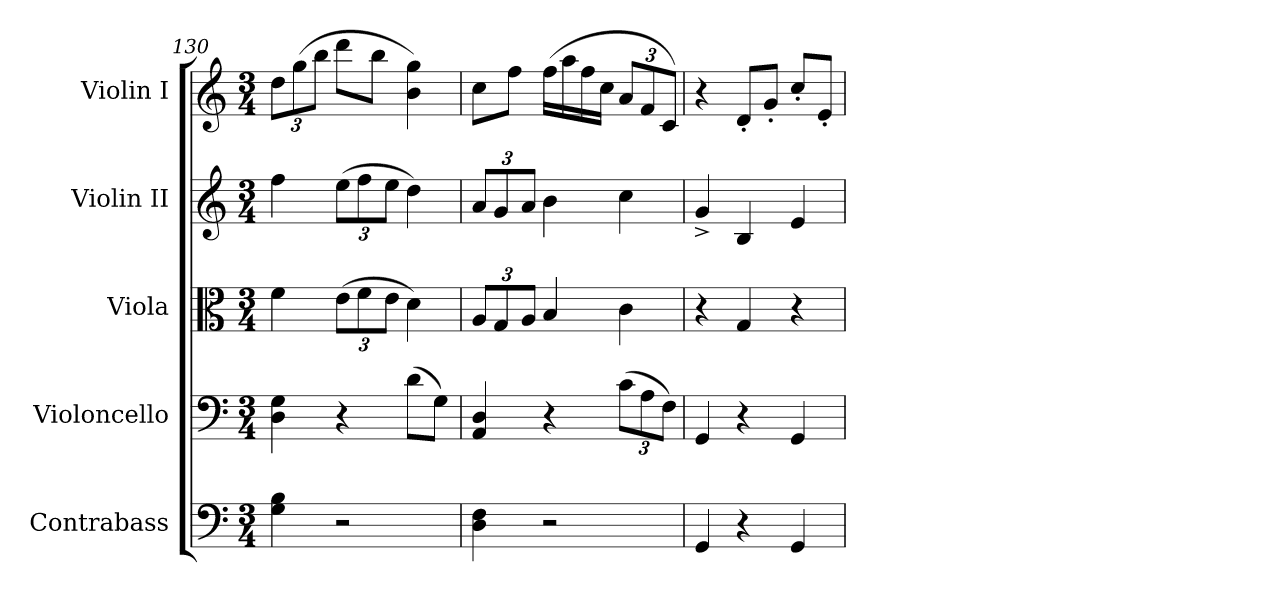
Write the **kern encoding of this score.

**kern	**kern	**kern	**kern	**kern
*part5	*part4	*part3	*part2	*part1
*staff5	*staff4	*staff3	*staff2	*staff1
*I"Contrabass	*I"Violoncello	*I"Viola	*I"Violin II	*I"Violin I
*I'Cb.	*I'Vc.	*I'Vla.	*I'Vln. II	*I'Vln. I
*clefF4	*clefF4	*clefC3	*clefG2	*clefG2
*ITrd7c12	*	*	*	*
*k[]	*k[]	*k[]	*k[]	*k[]
*M3/4	*M3/4	*M3/4	*M3/4	*M3/4
*	*	*	*	*Xbrackettup
=130	=130	=130	=130	=130
4GG\ 4BB\	4D\ 4G\	4f\	4ff\	12dd\L
.	.	.	.	(>12gg\
.	.	.	.	12bb\J
*	*	*Xbrackettup	*Xbrackettup	*
2r	4r	(>12e\L	(>12ee\L	8ddd\L
.	.	12f\	12ff\	.
.	.	.	.	8bb\J
.	.	12e\J	12ee\J	.
.	(>8d\L	4d\)	4dd\)	4b\ 4gg\)
.	8G\J)	.	.	.
=131	=131	=131	=131	=131
4DD\ 4FF\	4AA/ 4D/	12A/L	12a/L	8cc\L
.	.	12G/	12g/	.
.	.	.	.	8ff\J
.	.	12A/J	12a/J	.
2r	4r	4B/	4b\	(>16ff\LL
.	.	.	.	16aa\
.	.	.	.	16ff\
.	.	.	.	16cc\JJ
*	*Xbrackettup	*	*	*
.	(>12c\L	4c\	4cc\	12a/L
.	12A\	.	.	12f/
.	12F\J)	.	.	12c/J)
=132	=132	=132	=132	=132
*	*	*	*	*MM135
4GGG/	4GG/	4r	4g^/	4r
4r	4r	4G/	4B/	8d'/L
.	.	.	.	8g'/J
*	*	*	*	*MM138
4GGG/	4GG/	4r	4e/	8cc'/L
.	.	.	.	8e'/J
=	=	=	=	=
*-	*-	*-	*-	*-
